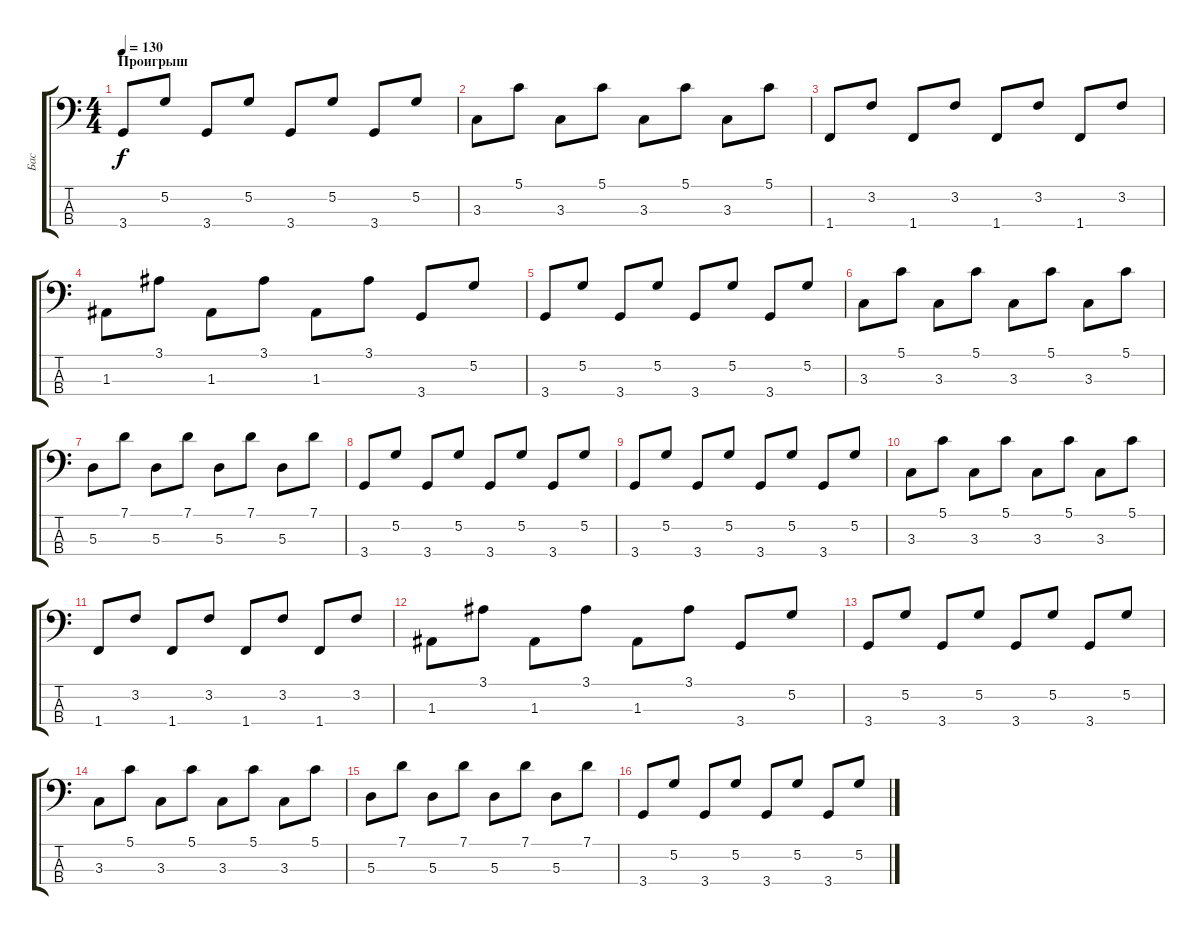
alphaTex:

\track ("Бас" "Бас") {instrument slapbass1}
\staff {score tabs}
\tuning (G2 D2 A1 E1) {hide}
\ts (4 4)
\section ("" "Проигрыш")
\tempo 130
\clef f4
\ks c
3.4.8{dy f} 5.2.8 3.4.8 5.2.8 3.4.8 5.2.8 3.4.8 5.2.8 |
3.3.8 5.1.8 3.3.8 5.1.8 3.3.8 5.1.8 3.3.8 5.1.8 |
1.4.8 3.2.8 1.4.8 3.2.8 1.4.8 3.2.8 1.4.8 3.2.8 |
1.3.8 3.1.8 1.3.8 3.1.8 1.3.8 3.1.8 3.4.8 5.2.8 |
3.4.8 5.2.8 3.4.8 5.2.8 3.4.8 5.2.8 3.4.8 5.2.8 |
3.3.8 5.1.8 3.3.8 5.1.8 3.3.8 5.1.8 3.3.8 5.1.8 |
5.3.8 7.1.8 5.3.8 7.1.8 5.3.8 7.1.8 5.3.8 7.1.8 |
3.4.8 5.2.8 3.4.8 5.2.8 3.4.8 5.2.8 3.4.8 5.2.8 |
3.4.8 5.2.8 3.4.8 5.2.8 3.4.8 5.2.8 3.4.8 5.2.8 |
3.3.8 5.1.8 3.3.8 5.1.8 3.3.8 5.1.8 3.3.8 5.1.8 |
1.4.8 3.2.8 1.4.8 3.2.8 1.4.8 3.2.8 1.4.8 3.2.8 |
1.3.8 3.1.8 1.3.8 3.1.8 1.3.8 3.1.8 3.4.8 5.2.8 |
3.4.8 5.2.8 3.4.8 5.2.8 3.4.8 5.2.8 3.4.8 5.2.8 |
3.3.8 5.1.8 3.3.8 5.1.8 3.3.8 5.1.8 3.3.8 5.1.8 |
5.3.8 7.1.8 5.3.8 7.1.8 5.3.8 7.1.8 5.3.8 7.1.8 |
3.4.8 5.2.8 3.4.8 5.2.8 3.4.8 5.2.8 3.4.8 5.2.8
